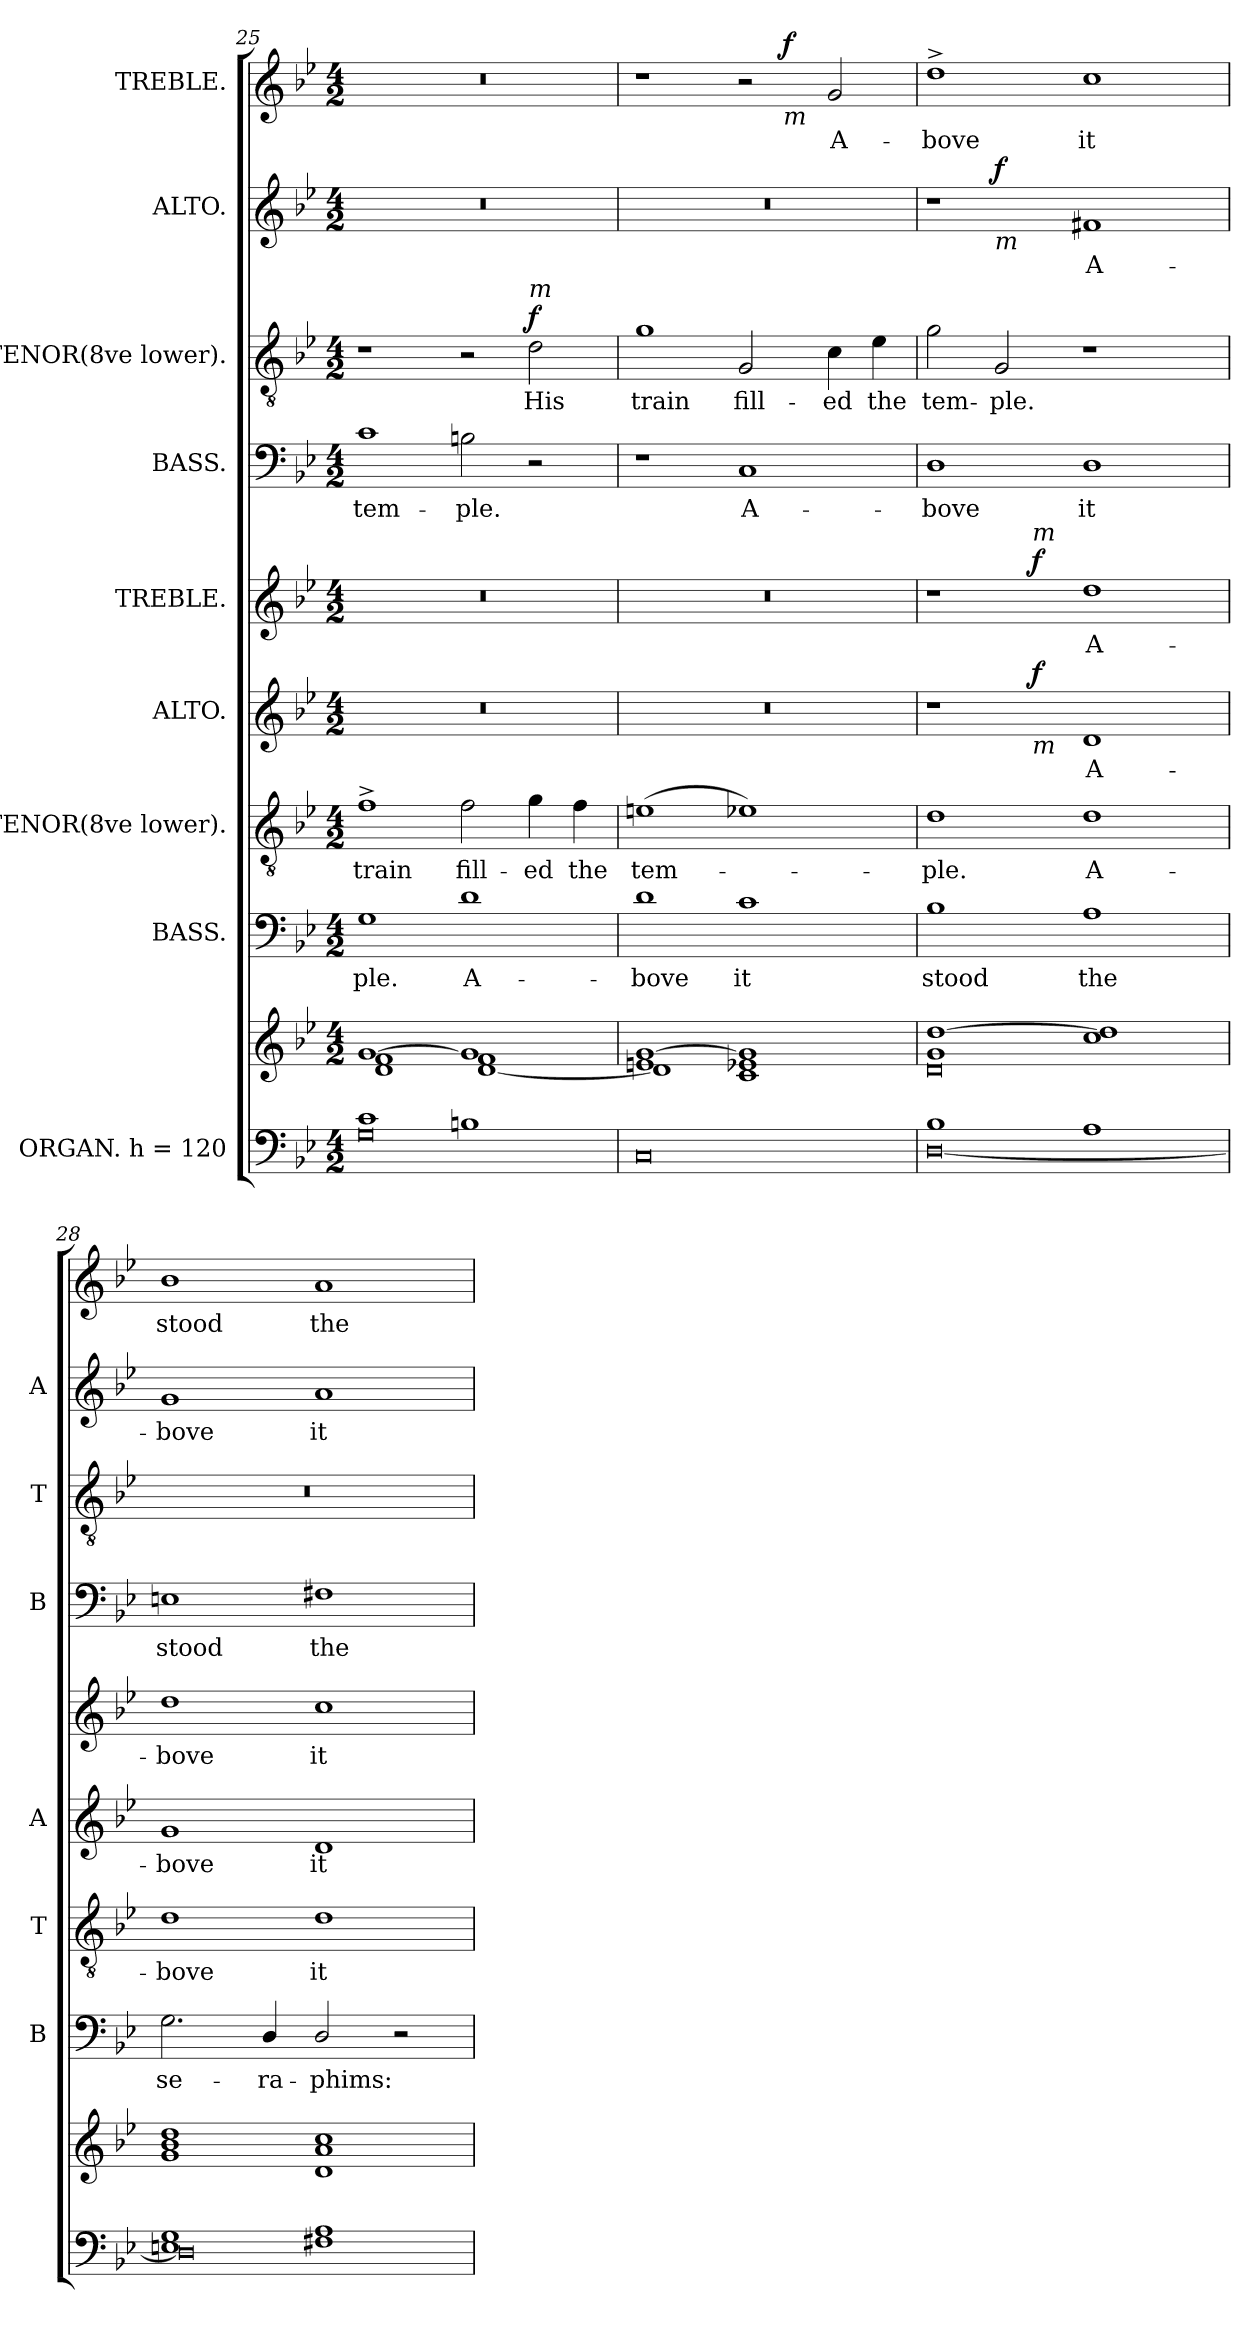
**kern	**kern	**kern	**text	**kern	**text	**kern	**text	**dynam	**kern	**text	**dynam	**kern	**text	**kern	**text	**dynam	**kern	**text	**dynam	**kern	**text	**dynam
*part9	*part9	*part8	*part8	*part7	*part7	*part6	*part6	*part6	*part5	*part5	*part5	*part4	*part4	*part3	*part3	*part3	*part2	*part2	*part2	*part1	*part1	*part1
*staff10	*staff9	*staff8	*staff8	*staff7	*staff7	*staff6	*staff6	*staff6	*staff5	*staff5	*staff5	*staff4	*staff4	*staff3	*staff3	*staff3	*staff2	*staff2	*staff2	*staff1	*staff1	*staff1
*I"ORGAN.  h = 120	*	*I"BASS.	*	*I"TENOR(8ve lower).	*	*I"ALTO.	*	*	*I"TREBLE.	*	*	*I"BASS.	*	*I"TENOR(8ve lower).	*	*	*I"ALTO.	*	*	*I"TREBLE.	*	*
*	*	*I'B	*	*I'T	*	*I'A	*	*	*	*	*	*I'B	*	*I'T	*	*	*I'A	*	*	*	*	*
*clefF4	*clefG2	*clefF4	*	*clefGv2	*	*clefG2	*	*	*clefG2	*	*	*clefF4	*	*clefGv2	*	*	*clefG2	*	*	*clefG2	*	*
*	*	*	*	*ITrd7c12	*	*	*	*	*	*	*	*	*	*ITrd7c12	*	*	*	*	*	*	*	*
*k[b-e-]	*k[b-e-]	*k[b-e-]	*	*k[b-e-]	*	*k[b-e-]	*	*	*k[b-e-]	*	*	*k[b-e-]	*	*k[b-e-]	*	*	*k[b-e-]	*	*	*k[b-e-]	*	*
*g:	*g:	*g:	*	*g:	*	*g:	*	*	*g:	*	*	*g:	*	*g:	*	*	*g:	*	*	*g:	*	*
*M4/2	*M4/2	*M4/2	*	*M4/2	*	*M4/2	*	*	*M4/2	*	*	*M4/2	*	*M4/2	*	*	*M4/2	*	*	*M4/2	*	*
=25	=25	=25	=25	=25	=25	=25	=25	=25	=25	=25	=25	=25	=25	=25	=25	=25	=25	=25	=25	=25	=25	=25
*^	*^	*	*	*	*	*	*	*	*	*	*	*	*	*	*	*	*	*	*	*	*	*
!	!	!	!	!	!LO:LY:b	!	!LO:LY:b	!LO:N:vis=1	!	!	!LO:N:vis=1	!	!	!	!LO:LY:b	!	!	!	!LO:N:vis=1	!	!	!LO:N:vis=1	!	!
1c	0G	[>1g	1d 1f	1G	-ple.	1F^>	train	0r	.	.	0r	.	.	1c	tem-	1r	.	.	0r	.	.	0r	.	.
!	!	!	!	!	!LO:LY:b	!	!LO:LY:b	!	!	!	!	!	!	!	!LO:LY:b	!	!	!	!	!	!	!	!	!
1Bn	.	1g]	[<1d 1f	1d	A-	2F\	fill-	.	.	.	.	.	.	2Bn\	-ple.	2r	.	.	.	.	.	.	.	.
!	!	!	!	!	!	!	!	!	!	!	!	!	!	!	!	!LO:TX:a:i:t=m	!	!	!	!	!	!	!	!
!	!	!	!	!	!	!	!LO:LY:b	!	!	!	!	!	!	!	!	!	!LO:LY:b	!LO:DY:a	!	!	!	!	!	!
.	.	.	.	.	.	4G\	-ed	.	.	.	.	.	.	2r	.	2D\	His	f	.	.	.	.	.	.
!	!	!	!	!	!	!	!LO:LY:b	!	!	!	!	!	!	!	!	!	!	!	!	!	!	!	!	!
.	.	.	.	.	.	4F\	the	.	.	.	.	.	.	.	.	.	.	.	.	.	.	.	.	.
!!LO:PB:g=z
=26	=26	=26	=26	=26	=26	=26	=26	=26	=26	=26	=26	=26	=26	=26	=26	=26	=26	=26	=26	=26	=26	=26	=26	=26
!	!	!	!	!	!LO:LY:b	!	!LO:LY:b	!LO:N:vis=1	!	!	!LO:N:vis=1	!	!	!	!	!	!LO:LY:b	!	!LO:N:vis=1	!	!	!	!	!
*	*	*	*	*	*	*	*	*	*	*	*	*	*	*	*	*	*	*	*	*	*	*^	*	*
1ryy	0C	1en [>1g	1d]	1d	-bove	(>1En	tem-	0r	.	.	0r	.	.	1r	.	1G	train	.	0r	.	.	1r	1ryy	.	.
!	!	!	!	!	!LO:LY:b	!	!	!	!	!	!	!	!	!	!LO:LY:b	!	!LO:LY:b	!	!	!	!	!	!	!	!
1ryy	.	1e-X 1g]	1c	1c	it	1E-X)	.	.	.	.	.	.	.	1C	A-	2GG/	fill-	.	.	.	.	2r	4ryy	.	.
!	!	!	!	!	!	!	!	!	!	!	!	!	!	!	!	!	!	!	!	!	!	!	!LO:TX:b:i:t=m	!	!
!	!	!	!	!	!	!	!	!	!	!	!	!	!	!	!	!	!	!	!	!	!	!	!	!	!LO:DY:b
.	.	.	.	.	.	.	.	.	.	.	.	.	.	.	.	.	.	.	.	.	.	.	2.ryy	.	f
!	!	!	!	!	!	!	!	!	!	!	!	!	!	!	!	!	!LO:LY:b	!	!	!	!	!	!	!LO:LY:b	!
.	.	.	.	.	.	.	.	.	.	.	.	.	.	.	.	4C\	-ed	.	.	.	.	2g/	.	A-	.
!	!	!	!	!	!	!	!	!	!	!	!	!	!	!	!	!	!LO:LY:b	!	!	!	!	!	!	!	!
.	.	.	.	.	.	.	.	.	.	.	.	.	.	.	.	4E-\	the	.	.	.	.	.	.	.	.
=27	=27	=27	=27	=27	=27	=27	=27	=27	=27	=27	=27	=27	=27	=27	=27	=27	=27	=27	=27	=27	=27	=27	=27	=27	=27
!	!	!	!	!	!LO:LY:b	!	!LO:LY:b	!	!	!	!	!	!	!	!LO:LY:b	!	!LO:LY:b	!	!	!	!	!	!	!LO:LY:b	!
*	*	*	*	*	*	*	*	*^	*	*	*^	*	*	*	*	*	*	*	*^	*	*	*v	*v	*	*
1B-	[<0D	1g [>1dd	0d	1B-	stood	1D	-ple.	1r	2ryy	.	.	1r	2ryy	.	.	1D	-bove	2G\	tem-	.	1r	2ryy	.	.	1dd^>	-bove	.
!	!	!	!	!	!	!	!	!	!	!	!	!	!	!	!	!	!	!	!	!	!	!LO:TX:b:i:t=m	!	!	!	!	!
!	!	!	!	!	!	!	!	!	!	!	!	!	!	!	!	!	!	!	!LO:LY:b	!	!	!	!	!LO:DY:b	!	!	!
.	.	.	.	.	.	.	.	.	8.ryy	.	.	.	8.ryy	.	.	.	.	2GG/	-ple.	.	.	1.ryy	.	f	.	.	.
!	!	!	!	!	!	!	!	!	!	!	!	!	!LO:TX:a:i:t=m	!	!	!	!	!	!	!	!	!	!	!	!	!	!
!	!	!	!	!	!	!	!	!	!LO:TX:b:i:t=m	!	!	!	!	!	!	!	!	!	!	!	!	!	!	!	!	!	!
!	!	!	!	!	!	!	!	!	!	!	!LO:DY:b	!	!	!	!LO:DY:a	!	!	!	!	!	!	!	!	!	!	!	!
.	.	.	.	.	.	.	.	.	1ryy	.	f	.	1ryy	.	f	.	.	.	.	.	.	.	.	.	.	.	.
!	!	!	!	!	!LO:LY:b	!	!LO:LY:b	!	!	!LO:LY:b	!	!	!	!LO:LY:b	!	!	!LO:LY:b	!	!	!	!	!	!LO:LY:b	!	!	!LO:LY:b	!
1A	.	1cc 1dd]	.	1A	the	1D	A-	1d	.	A-	.	1dd	.	A-	.	1D	it	1r	.	.	1f#X	.	A-	.	1cc	it	.
.	.	.	.	.	.	.	.	.	4ryy	.	.	.	4ryy	.	.	.	.	.	.	.	.	.	.	.	.	.	.
.	.	.	.	.	.	.	.	.	16ryy	.	.	.	16ryy	.	.	.	.	.	.	.	.	.	.	.	.	.	.
=28	=28	=28	=28	=28	=28	=28	=28	=28	=28	=28	=28	=28	=28	=28	=28	=28	=28	=28	=28	=28	=28	=28	=28	=28	=28	=28	=28
!	!	!	!	!	!LO:LY:b	!	!LO:LY:b	!	!	!LO:LY:b	!	!	!	!LO:LY:b	!	!	!LO:LY:b	!LO:N:vis=1	!	!	!	!	!LO:LY:b	!	!	!LO:LY:b	!
*	*	*	*	*	*	*	*	*v	*v	*	*	*	*	*	*	*	*	*	*	*	*v	*v	*	*	*	*	*
*	*	*	*	*	*	*	*	*	*	*	*v	*v	*	*	*	*	*	*	*	*	*	*	*	*	*
1En 1G	0D]	1dd	1g 1b-	2.G\	se-	1D	-bove	1g	-bove	.	1dd	-bove	.	1En	stood	0r	.	.	1g	-bove	.	1b-	stood	.
!	!	!	!	!	!LO:LY:b	!	!	!	!	!	!	!	!	!	!	!	!	!	!	!	!	!	!	!
.	.	.	.	4D/	-ra-	.	.	.	.	.	.	.	.	.	.	.	.	.	.	.	.	.	.	.
!	!	!	!	!	!LO:LY:b	!	!LO:LY:b	!	!LO:LY:b	!	!	!LO:LY:b	!	!	!LO:LY:b	!	!	!	!	!LO:LY:b	!	!	!LO:LY:b	!
1F#X 1A	.	1cc	1d 1a	2D/	-phims:	1D	it	1d	it	.	1cc	it	.	1F#X	the	.	.	.	1a	it	.	1a	the	.
.	.	.	.	2r	.	.	.	.	.	.	.	.	.	.	.	.	.	.	.	.	.	.	.	.
*v	*v	*	*	*	*	*	*	*	*	*	*	*	*	*	*	*	*	*	*	*	*	*	*	*
*	*v	*v	*	*	*	*	*	*	*	*	*	*	*	*	*	*	*	*	*	*	*	*	*
=	=	=	=	=	=	=	=	=	=	=	=	=	=	=	=	=	=	=	=	=	=	=
*-	*-	*-	*-	*-	*-	*-	*-	*-	*-	*-	*-	*-	*-	*-	*-	*-	*-	*-	*-	*-	*-	*-
